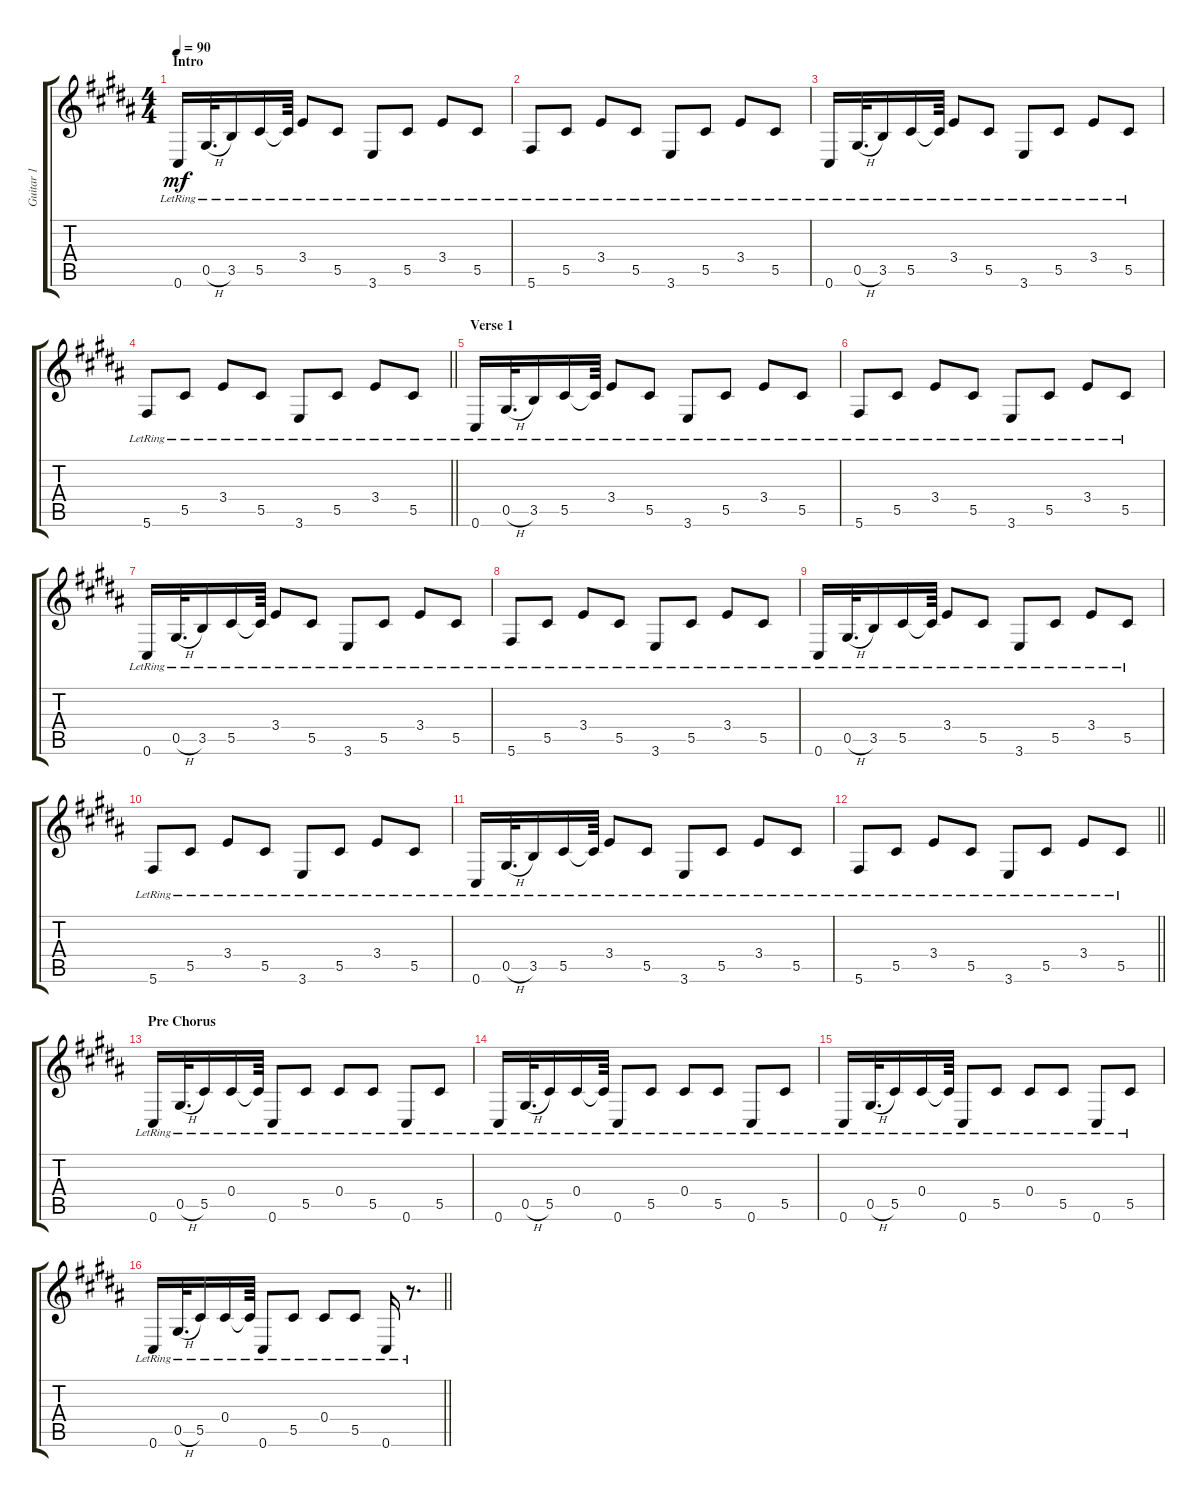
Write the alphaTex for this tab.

\track ("Guitar 1" "Guitar 1") {instrument overdrivenguitar}
\staff {score tabs}
\tuning (E4 B3 G3 Db3 Ab2 Db2) {hide}
\ts (4 4)
\section ("" "Intro")
\tempo 90
\clef g2
\ks b
0.6{lr}.16{dy mf instrument overdrivenguitar} 0.5{h lr}.32{d} 3.5{lr}.16 5.5{lr}.16 5.5{lr t}.64 3.4{lr}.8 5.5{lr}.8 3.6{lr}.8 5.5{lr}.8 3.4{lr}.8 5.5{lr}.8 |
5.6{lr}.8 5.5{lr}.8 3.4{lr}.8 5.5{lr}.8 3.6{lr}.8 5.5{lr}.8 3.4{lr}.8 5.5{lr}.8 |
0.6{lr}.16 0.5{h lr}.32{d} 3.5{lr}.16 5.5{lr}.16 5.5{lr t}.64 3.4{lr}.8 5.5{lr}.8 3.6{lr}.8 5.5{lr}.8 3.4{lr}.8 5.5{lr}.8 |
\barLineRight lightlight
5.6{lr}.8 5.5{lr}.8 3.4{lr}.8 5.5{lr}.8 3.6{lr}.8 5.5{lr}.8 3.4{lr}.8 5.5{lr}.8 |
\section ("" "Verse 1")
0.6{lr}.16 0.5{h lr}.32{d} 3.5{lr}.16 5.5{lr}.16 5.5{lr t}.64 3.4{lr}.8 5.5{lr}.8 3.6{lr}.8 5.5{lr}.8 3.4{lr}.8 5.5{lr}.8 |
5.6{lr}.8 5.5{lr}.8 3.4{lr}.8 5.5{lr}.8 3.6{lr}.8 5.5{lr}.8 3.4{lr}.8 5.5{lr}.8 |
0.6{lr}.16 0.5{h lr}.32{d} 3.5{lr}.16 5.5{lr}.16 5.5{lr t}.64 3.4{lr}.8 5.5{lr}.8 3.6{lr}.8 5.5{lr}.8 3.4{lr}.8 5.5{lr}.8 |
5.6{lr}.8 5.5{lr}.8 3.4{lr}.8 5.5{lr}.8 3.6{lr}.8 5.5{lr}.8 3.4{lr}.8 5.5{lr}.8 |
0.6{lr}.16 0.5{h lr}.32{d} 3.5{lr}.16 5.5{lr}.16 5.5{lr t}.64 3.4{lr}.8 5.5{lr}.8 3.6{lr}.8 5.5{lr}.8 3.4{lr}.8 5.5{lr}.8 |
5.6{lr}.8 5.5{lr}.8 3.4{lr}.8 5.5{lr}.8 3.6{lr}.8 5.5{lr}.8 3.4{lr}.8 5.5{lr}.8 |
0.6{lr}.16 0.5{h lr}.32{d} 3.5{lr}.16 5.5{lr}.16 5.5{lr t}.64 3.4{lr}.8 5.5{lr}.8 3.6{lr}.8 5.5{lr}.8 3.4{lr}.8 5.5{lr}.8 |
\barLineRight lightlight
5.6{lr}.8 5.5{lr}.8 3.4{lr}.8 5.5{lr}.8 3.6{lr}.8 5.5{lr}.8 3.4{lr}.8 5.5{lr}.8 |
\section ("" "Pre Chorus")
0.6{lr}.16 0.5{h lr}.32{d} 5.5{lr}.16 0.4{lr}.16 0.4{lr t}.64 0.6{lr}.8 5.5{lr}.8 0.4{lr}.8 5.5{lr}.8 0.6{lr}.8 5.5{lr}.8 |
0.6{lr}.16 0.5{h lr}.32{d} 5.5{lr}.16 0.4{lr}.16 0.4{lr t}.64 0.6{lr}.8 5.5{lr}.8 0.4{lr}.8 5.5{lr}.8 0.6{lr}.8 5.5{lr}.8 |
0.6{lr}.16 0.5{h lr}.32{d} 5.5{lr}.16 0.4{lr}.16 0.4{lr t}.64 0.6{lr}.8 5.5{lr}.8 0.4{lr}.8 5.5{lr}.8 0.6{lr}.8 5.5{lr}.8 |
\barLineRight lightlight
0.6{lr}.16 0.5{h lr}.32{d} 5.5{lr}.16 0.4{lr}.16 0.4{lr t}.64 0.6{lr}.8 5.5{lr}.8 0.4{lr}.8 5.5{lr}.8 0.6{lr}.16 r.8{d}
